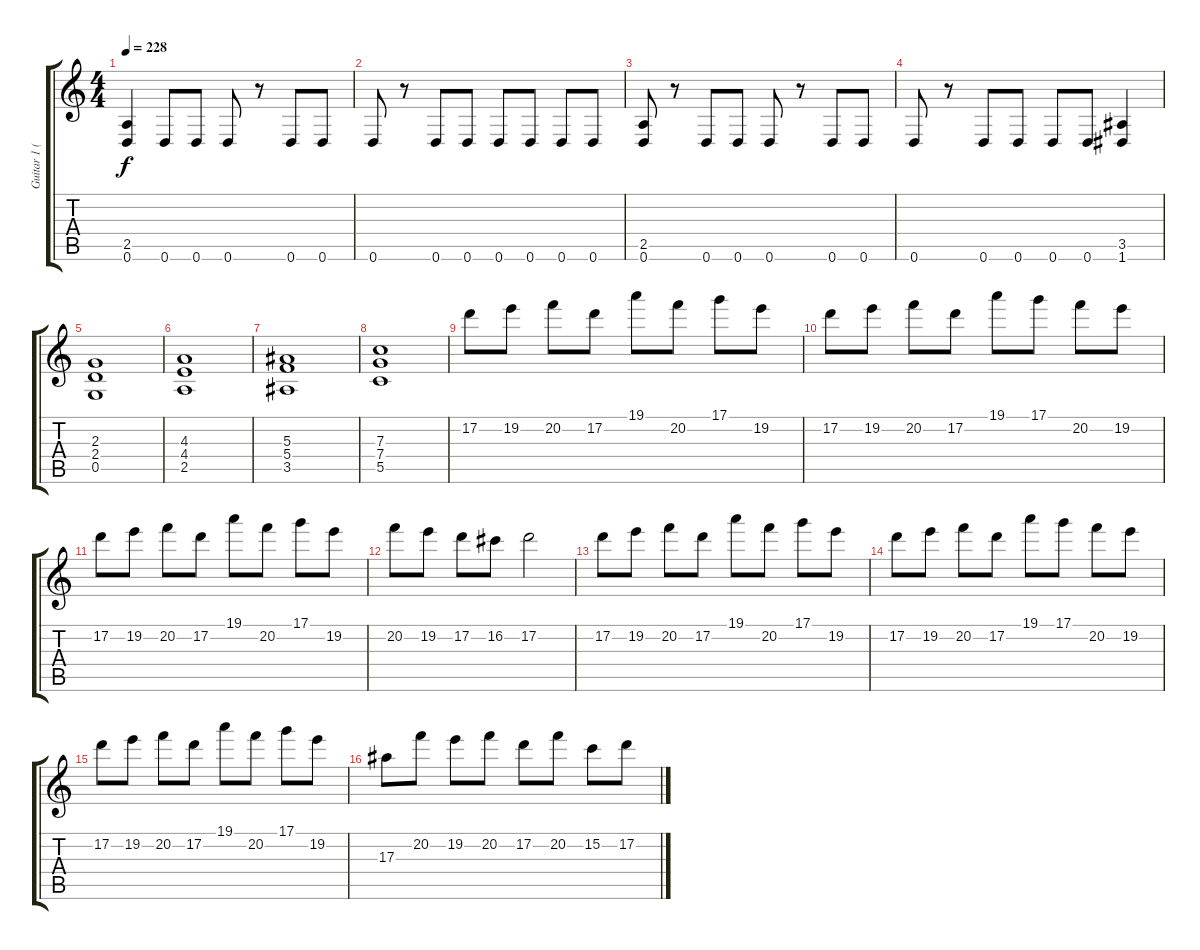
\track ("Guitar 1 (Alexi)" "Guitar 1 (") {instrument overdrivenguitar}
\staff {score tabs}
\tuning (D4 A3 F3 C3 G2 D2) {hide}
\ts (4 4)
\tempo 228
\clef g2
\ks c
(2.5 0.6).4{dy f} 0.6.8 0.6.8 0.6.8 r.8 0.6.8 0.6.8 |
0.6.8 r.8 0.6.8 0.6.8 0.6.8 0.6.8 0.6.8 0.6.8 |
(2.5 0.6).8 r.8 0.6.8 0.6.8 0.6.8 r.8 0.6.8 0.6.8 |
0.6.8 r.8 0.6.8 0.6.8 0.6.8 0.6.8 (3.5 1.6).4 |
(2.3 2.4 0.5).1 |
(4.3 4.4 2.5).1 |
(5.3 5.4 3.5).1 |
(7.3 7.4 5.5).1 |
17.2.8 19.2.8 20.2.8 17.2.8 19.1.8 20.2.8 17.1.8 19.2.8 |
17.2.8 19.2.8 20.2.8 17.2.8 19.1.8 17.1.8 20.2.8 19.2.8 |
17.2.8 19.2.8 20.2.8 17.2.8 19.1.8 20.2.8 17.1.8 19.2.8 |
20.2.8 19.2.8 17.2.8 16.2.8 17.2.2 |
17.2.8 19.2.8 20.2.8 17.2.8 19.1.8 20.2.8 17.1.8 19.2.8 |
17.2.8 19.2.8 20.2.8 17.2.8 19.1.8 17.1.8 20.2.8 19.2.8 |
17.2.8 19.2.8 20.2.8 17.2.8 19.1.8 20.2.8 17.1.8 19.2.8 |
17.3.8 20.2.8 19.2.8 20.2.8 17.2.8 20.2.8 15.2.8 17.2.8
